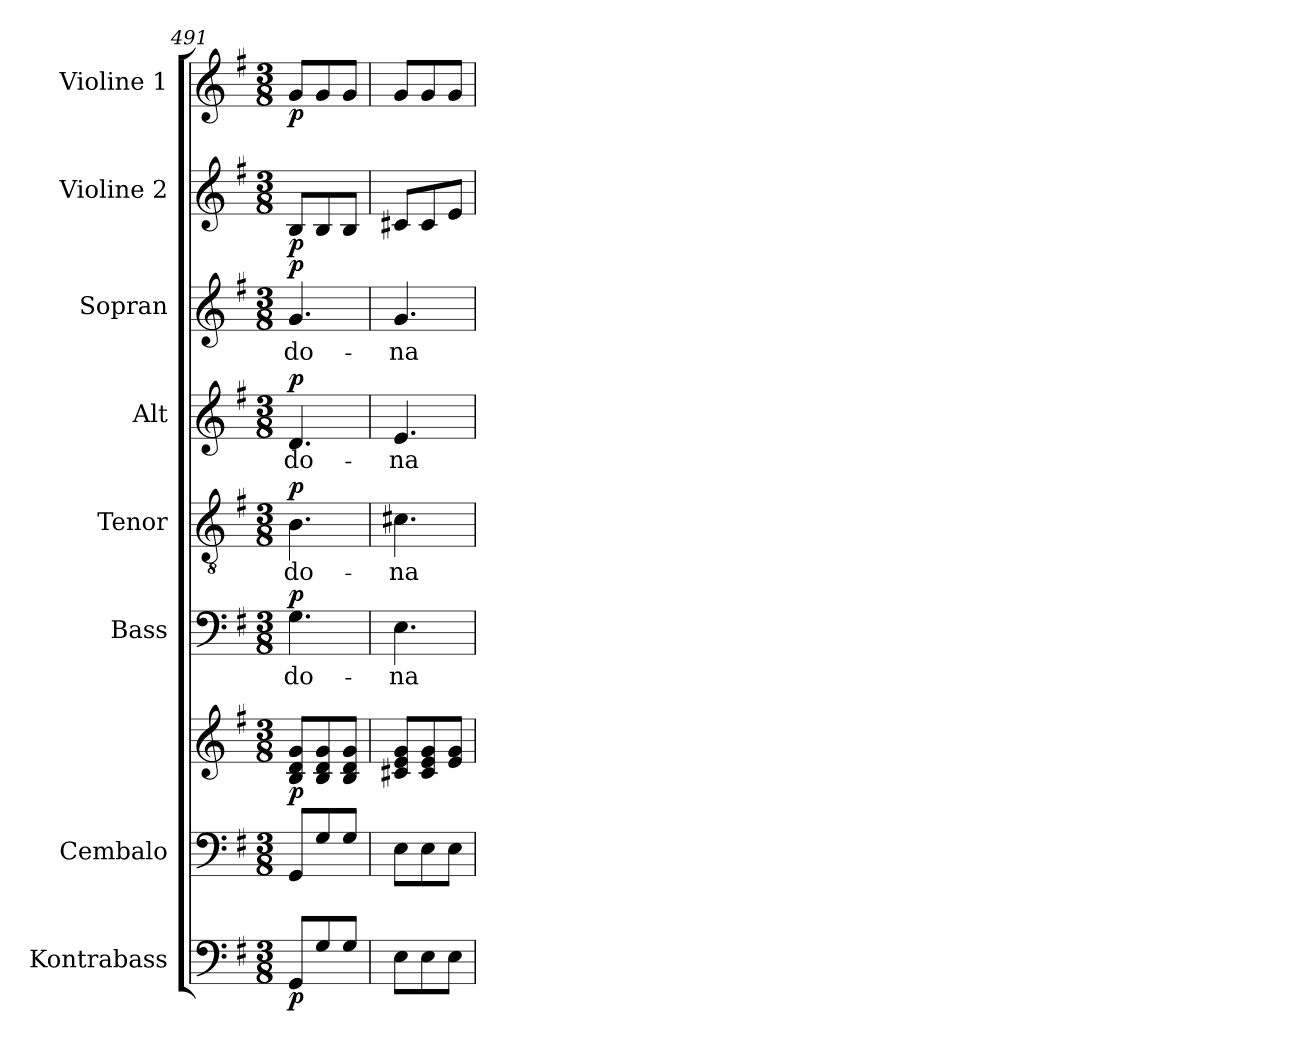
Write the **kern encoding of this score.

**kern	**dynam	**kern	**kern	**dynam	**kern	**text	**dynam	**kern	**text	**dynam	**kern	**text	**dynam	**kern	**text	**dynam	**kern	**dynam	**kern	**dynam
*part8	*part8	*part7	*part7	*part7	*part6	*part6	*part6	*part5	*part5	*part5	*part4	*part4	*part4	*part3	*part3	*part3	*part2	*part2	*part1	*part1
*staff9	*staff9	*staff8	*staff7	*staff7/8	*staff6	*staff6	*staff6	*staff5	*staff5	*staff5	*staff4	*staff4	*staff4	*staff3	*staff3	*staff3	*staff2	*staff2	*staff1	*staff1
*I"Kontrabass	*	*I"Cembalo	*	*	*I"Bass	*	*	*I"Tenor	*	*	*I"Alt	*	*	*I"Sopran	*	*	*I"Violine 2	*	*I"Violine 1	*
*I'Kb.	*	*I'Cemb.	*	*	*I'B.	*	*	*I'T.	*	*	*I'A.	*	*	*I'S.	*	*	*I'Vl. 2	*	*I'Vl. 1	*
*clefF4	*	*clefF4	*clefG2	*	*clefF4	*	*	*clefGv2	*	*	*clefG2	*	*	*clefG2	*	*	*clefG2	*	*clefG2	*
*ITrd7c12	*	*	*	*	*	*	*	*	*	*	*	*	*	*	*	*	*	*	*	*
*k[f#]	*	*k[f#]	*k[f#]	*	*k[f#]	*	*	*k[f#]	*	*	*k[f#]	*	*	*k[f#]	*	*	*k[f#]	*	*k[f#]	*
*G:	*	*G:	*G:	*	*G:	*	*	*G:	*	*	*G:	*	*	*G:	*	*	*G:	*	*G:	*
*M3/8	*	*M3/8	*M3/8	*	*M3/8	*	*	*M3/8	*	*	*M3/8	*	*	*M3/8	*	*	*M3/8	*	*M3/8	*
=491	=491	=491	=491	=491	=491	=491	=491	=491	=491	=491	=491	=491	=491	=491	=491	=491	=491	=491	=491	=491
!	!LO:DY:b	!	!	!LO:DY:b	!	!LO:LY:b	!LO:DY:a	!	!LO:LY:b	!LO:DY:a	!	!LO:LY:b	!LO:DY:a	!	!LO:LY:b	!LO:DY:a	!	!LO:DY:b	!	!LO:DY:b
8GGG/L	p	8GG/L	8B/ 8d/ 8g/L	p	4.G\	do-	p	4.B\	do-	p	4.d/	do-	p	4.g/	do-	p	8B/L	p	8g/L	p
8GG/	.	8G/	8B/ 8d/ 8g/	.	.	.	.	.	.	.	.	.	.	.	.	.	8B/	.	8g/	.
8GG/J	.	8G/J	8B/ 8d/ 8g/J	.	.	.	.	.	.	.	.	.	.	.	.	.	8B/J	.	8g/J	.
=492	=492	=492	=492	=492	=492	=492	=492	=492	=492	=492	=492	=492	=492	=492	=492	=492	=492	=492	=492	=492
!	!	!	!	!	!	!LO:LY:b	!	!	!LO:LY:b	!	!	!LO:LY:b	!	!	!LO:LY:b	!	!	!	!	!
8EE\L	.	8E\L	8c#X/ 8e/ 8g/L	.	4.E\	-na	.	4.c#X\	-na	.	4.e/	-na	.	4.g/	-na	.	8c#X/L	.	8g/L	.
8EE\	.	8E\	8c#/ 8e/ 8g/	.	.	.	.	.	.	.	.	.	.	.	.	.	8c#/	.	8g/	.
8EE\J	.	8E\J	8e/ 8g/J	.	.	.	.	.	.	.	.	.	.	.	.	.	8e/J	.	8g/J	.
=	=	=	=	=	=	=	=	=	=	=	=	=	=	=	=	=	=	=	=	=
*-	*-	*-	*-	*-	*-	*-	*-	*-	*-	*-	*-	*-	*-	*-	*-	*-	*-	*-	*-	*-
